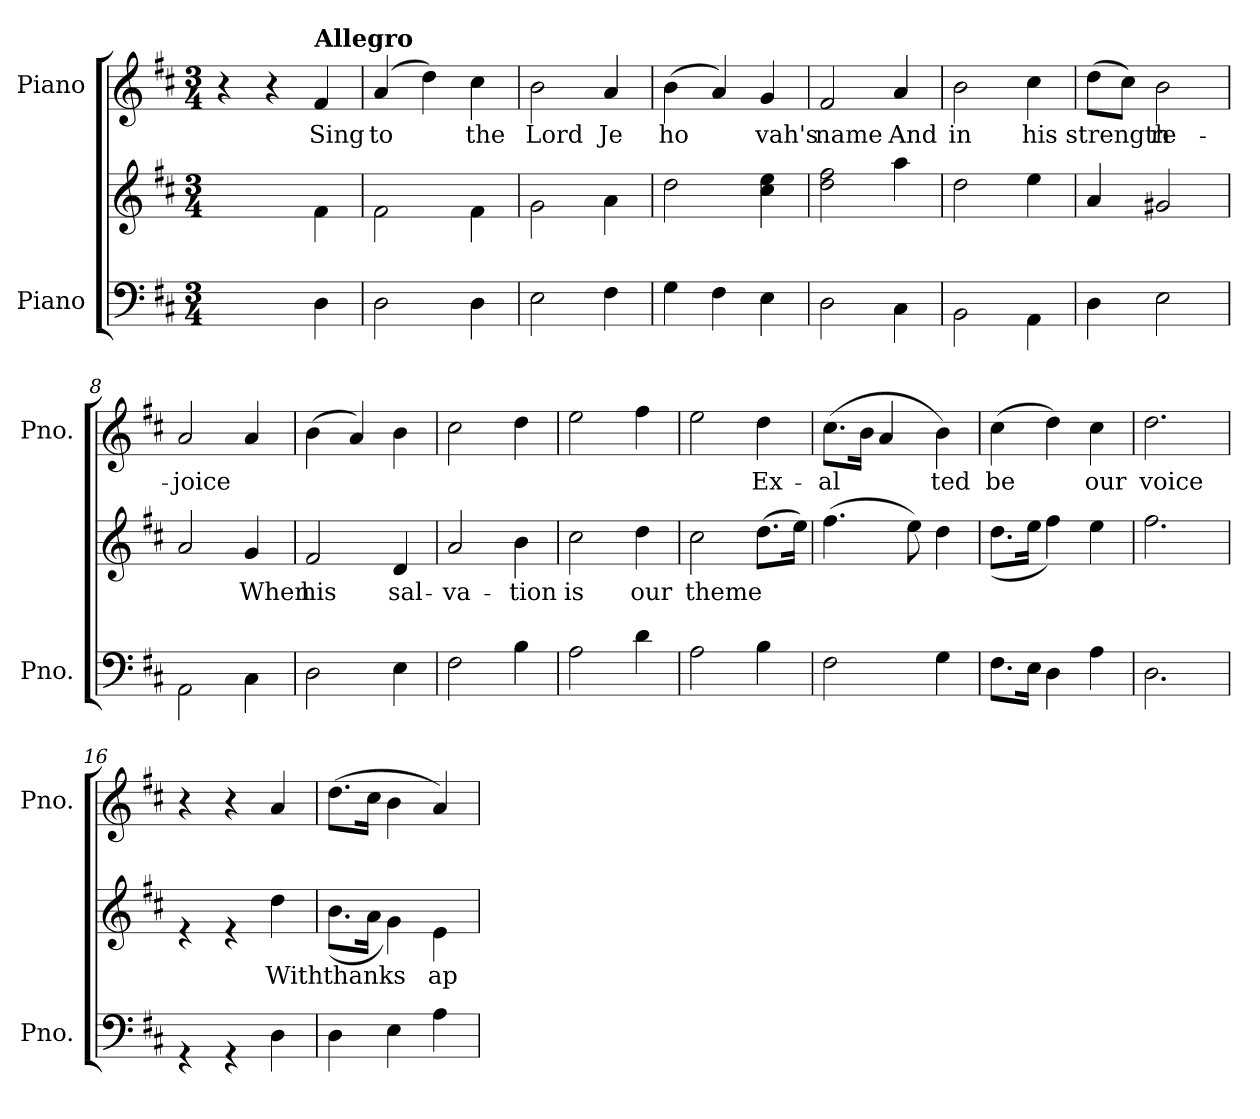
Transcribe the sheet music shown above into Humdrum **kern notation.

**kern	**kern	**text	**kern	**text
*part2	*part2	*part2	*part1	*part1
*staff3	*staff2	*staff2	*staff1	*staff1
*I"Piano	*	*	*I"Piano	*
*I'Pno.	*	*	*I'Pno.	*
*clefF4	*clefG2	*	*clefG2	*
*k[f#c#]	*k[f#c#]	*	*k[f#c#]	*
*M3/4	*M3/4	*	*M3/4	*
=1	=1	=1	=1	=1
*^	*^	*	*	*
2.ryy	4ryy	2.ryy	4ryy	.	4r	.
.	4ryy	.	4ryy	.	4r	.
!	!	!	!	!	!LO:TX:a:B:t=Allegro	!
!	!	!	!	!	!	!LO:LY:b
.	4D\	.	4f#\	.	4f#/	Sing
=2	=2	=2	=2	=2	=2	=2
!	!	!	!	!	!	!LO:LY:b
2.ryy	2D\	2.ryy	2f#\	.	(>4a/	to
.	.	.	.	.	4dd\)	.
!	!	!	!	!	!	!LO:LY:b
.	4D\	.	4f#\	.	4cc#\	the
=3	=3	=3	=3	=3	=3	=3
!	!	!	!	!	!	!LO:LY:b
2.ryy	2E\	2.ryy	2g\	.	2b\	Lord
!	!	!	!	!	!	!LO:LY:b
.	4F#\	.	4a\	.	4a/	Je
=4	=4	=4	=4	=4	=4	=4
!	!	!	!	!	!	!LO:LY:b
2.ryy	4G\	2.ryy	2dd\	.	(>4b\	ho
.	4F#\	.	.	.	4a/)	.
!	!	!	!	!	!	!LO:LY:b
.	4E\	.	4cc#\ 4ee\	.	4g/	vah's
=5	=5	=5	=5	=5	=5	=5
!	!	!	!	!	!	!LO:LY:b
*	*	*v	*v	*	*	*
2.ryy	2D\	2dd\ 2ff#\	.	2f#/	name
!	!	!	!	!	!LO:LY:b
.	4C#\	4aa\	.	4a/	And
=6	=6	=6	=6	=6	=6
!	!	!	!	!	!LO:LY:b
2.ryy	2BB\	2dd\	.	2b\	in
!	!	!	!	!	!LO:LY:b
.	4AA\	4ee\	.	4cc#\	his
=7	=7	=7	=7	=7	=7
!	!	!	!	!	!LO:LY:b
2.ryy	4D\	4a/	.	(>8dd\L	strength
.	.	.	.	8cc#\J)	.
!	!	!	!	!	!LO:LY:b
.	2E\	2g#X/	.	2b\	re-
=8	=8	=8	=8	=8	=8
!	!	!	!	!	!LO:LY:b
2.ryy	2AA\	2a/	.	2a/	-joice
!	!	!	!LO:LY:b	!	!
.	4C#\	4g/	When	4a/	.
=9	=9	=9	=9	=9	=9
!	!	!	!LO:LY:b	!	!
2.ryy	2D\	2f#/	his	(>4b\	.
.	.	.	.	4a/)	.
!	!	!	!LO:LY:b	!	!
.	4E\	4d/	sal-	4b\	.
!!LO:LB:g=z
=10	=10	=10	=10	=10	=10
!	!	!	!LO:LY:b	!	!
2.ryy	2F#\	2a/	-va-	2cc#\	.
!	!	!	!LO:LY:b	!	!
.	4B\	4b\	-tion	4dd\	.
=11	=11	=11	=11	=11	=11
!	!	!	!LO:LY:b	!	!
2.ryy	2A\	2cc#\	is	2ee\	.
!	!	!	!LO:LY:b	!	!
.	4d\	4dd\	our	4ff#\	.
=12	=12	=12	=12	=12	=12
!	!	!	!LO:LY:b	!	!
2.ryy	2A\	2cc#\	theme	2ee\	.
!	!	!	!	!	!LO:LY:b
.	4B\	(>8.dd\L	.	4dd\	Ex-
.	.	16ee\Jk)	.	.	.
=13	=13	=13	=13	=13	=13
!	!	!	!	!	!LO:LY:b
2.ryy	2F#\	(>4.ff#\	.	(>8.cc#\L	-al
.	.	.	.	16b\Jk	.
.	.	.	.	4a/	.
.	.	8ee\)	.	.	.
!	!	!	!	!	!LO:LY:b
.	4G\	4dd\	.	4b\)	ted
=14	=14	=14	=14	=14	=14
*	*	*^	*	*	*
!	!	!	!	!	!	!LO:LY:b
2.ryy	8.F#\L	2.ryy	(<8.dd\L	.	(>4cc#\	be
.	16E\Jk	.	16ee\Jk	.	.	.
.	4D\	.	4ff#\)	.	4dd\)	.
!	!	!	!	!	!	!LO:LY:b
.	4A\	.	4ee\	.	4cc#\	our
=15	=15	=15	=15	=15	=15	=15
!	!	!	!	!	!	!LO:LY:b
2.ryy	2.D\	2.ryy	2.ff#\	.	2.dd\	voice
=16	=16	=16	=16	=16	=16	=16
2.ryy	4r	2.ryy	4r	.	4r	.
.	4r	.	4r	.	4r	.
!	!	!	!	!LO:LY:b	!	!
.	4D\	.	4dd\	With	4a/	.
=17	=17	=17	=17	=17	=17	=17
!	!	!	!	!LO:LY:b	!	!
2.ryy	4D\	2.ryy	(<8.b\L	thanks	(>8.dd\L	.
.	.	.	16a\Jk	.	16cc#\Jk	.
.	4E\	.	4g\)	.	4b\	.
!	!	!	!	!LO:LY:b	!	!
.	4A\	.	4e\	ap-	4a/)	.
*v	*v	*	*	*	*	*
*	*v	*v	*	*	*
=	=	=	=	=
*-	*-	*-	*-	*-
